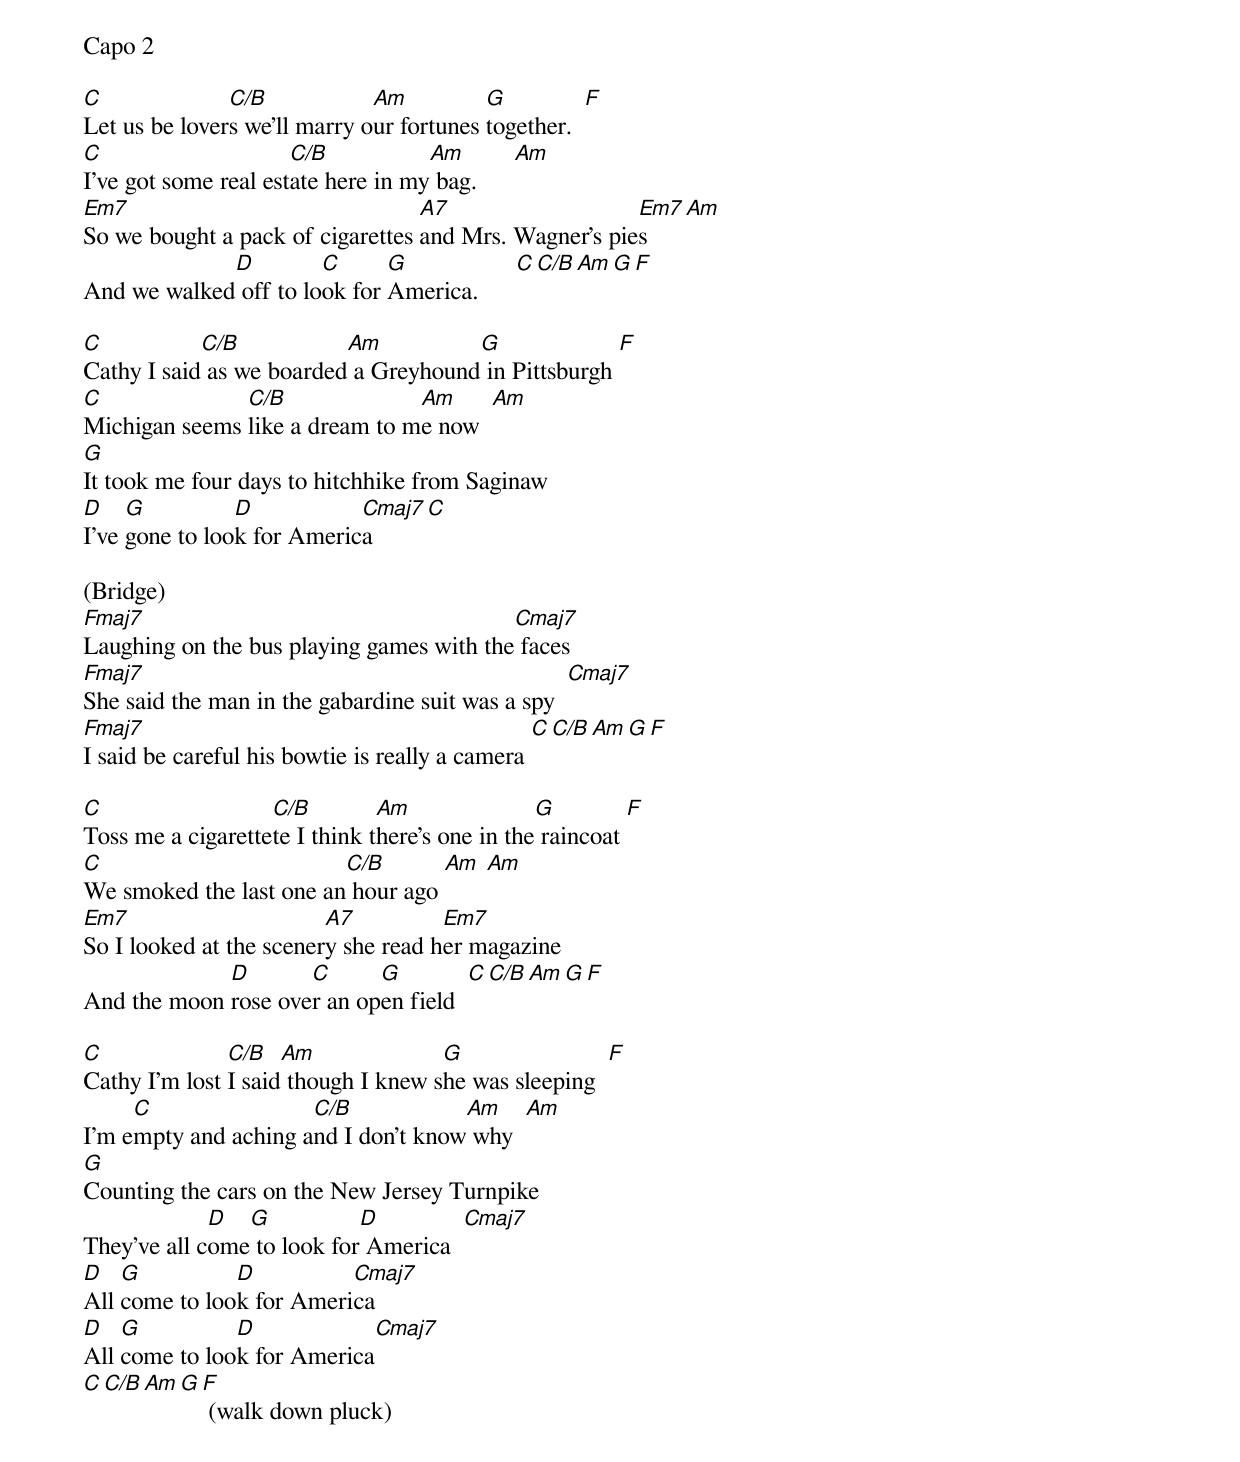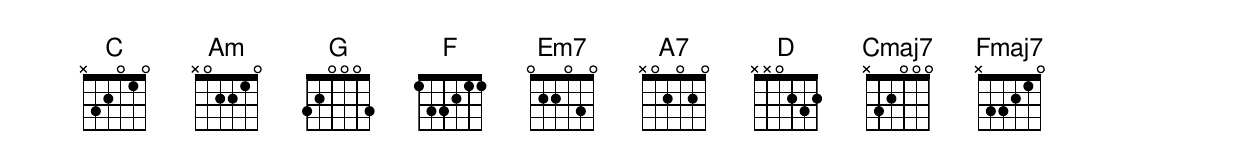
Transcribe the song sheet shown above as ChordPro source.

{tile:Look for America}

Capo 2

[C]Let us be lover[C/B]s we'll marry o[Am]ur fortunes [G]together.  [F]
[C]I've got some real est[C/B]ate here in my[Am] bag.      [Am]
[Em7]So we bought a pack of cigarettes [A7]and Mrs. Wagner's pie[Em7]s   [Am]
And we walked[D] off to lo[C]ok for [G]America.      [C][C/B][Am][G][F]

[C]Cathy I said[C/B] as we boarded[Am] a Greyhound[G] in Pittsburgh	[F]
[C]Michigan seems [C/B]like a dream to m[Am]e now 	[Am]
[G]It took me four days to hitchhike from Saginaw
[D]I've [G]gone to loo[D]k for Americ[Cmaj7]a [C]

(Bridge)
[Fmaj7]Laughing on the bus playing games with the[Cmaj7] faces
[Fmaj7]She said the man in the gabardine suit was a spy 	[Cmaj7]
[Fmaj7]I said be careful his bowtie is really a camera [C][C/B][Am][G][F]

[C]Toss me a cigarette[C/B]te I think t[Am]here's one in the[G] raincoat [F]
[C]We smoked the last one an[C/B] hour ago [Am] [Am]
[Em7]So I looked at the scener[A7]y she read h[Em7]er magazine
And the moon [D]rose ove[C]r an op[G]en field 	[C][C/B][Am][G][F]

[C]Cathy I'm lost [C/B]I said[Am] though I knew s[G]he was sleeping  [F]
I'm e[C]mpty and aching a[C/B]nd I don't know[Am] why  [Am]
[G]Counting the cars on the New Jersey Turnpike
They've all c[D]ome[G] to look for[D] America  [Cmaj7]
[D]All [G]come to loo[D]k for Ameri[Cmaj7]ca
[D]All [G]come to loo[D]k for America[Cmaj7]
[C][C/B][Am][G][F] (walk down pluck)
